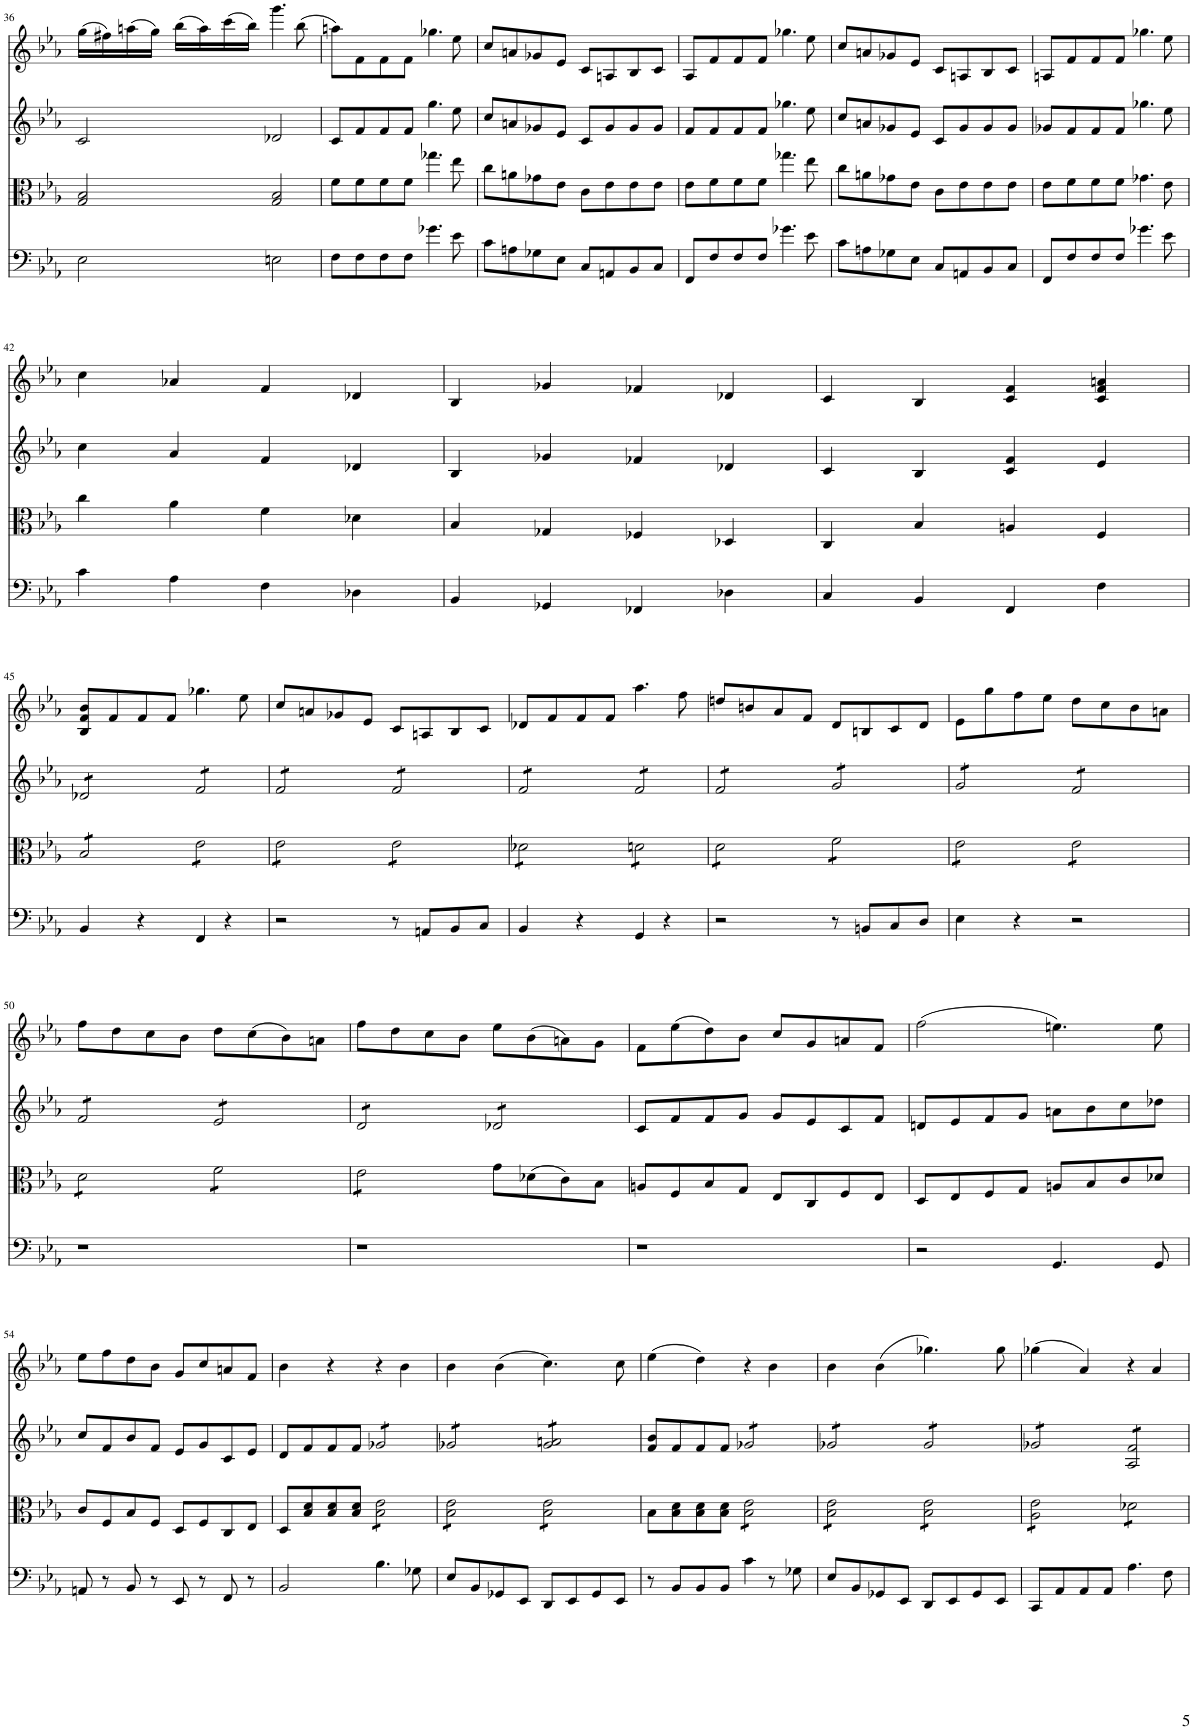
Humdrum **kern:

**kern	**kern	**kern	**kern
*part4	*part3	*part2	*part1
*staff4	*staff3	*staff2	*staff1
*I"Piano	*I"Piano	*I"Piano	*I"Piano
*I'Pno	*I'Pno	*I'Pno	*I'Pno
!!LO:PB:g=z
*clefF4	*clefC3	*clefG2	*clefG2
*k[b-e-a-]	*k[b-e-a-]	*k[b-e-a-]	*k[b-e-a-]
*M4/4	*M4/4	*M4/4	*M4/4
*met(c)	*met(c)	*met(c)	*met(c)
=36	=36	=36	=36
2E-\	2G/ 2B-/	2c/	(16gg\LL
.	.	.	16ff#X\)
.	.	.	(16aan\
.	.	.	16gg\JJ)
.	.	.	(16bb-\LL
.	.	.	16aa\)
.	.	.	(16ccc\
.	.	.	16bb-\JJ)
2En\	2G/ 2B-/	2d-X/	4.ggg\
.	.	.	(8bb-\
=37	=37	=37	=37
8F\L	8f\L	8c/L	8aan\L)
8F\	8f\	8f/	8f\
8F\	8f\	8f/	8f\
8F\J	8f\J	8f/J	8f\J
4.g-X\	4.gg-X\	4.gg\	4.gg-X\
8e-\	8ee-\	8ee-\	8ee-\
=38	=38	=38	=38
8c\L	8cc\L	8cc/L	8cc/L
8An\	8an\	8an/	8an/
8G-X\	8g-X\	8g-X/	8g-X/
8E-\J	8e-\J	8e-/J	8e-/J
8C/L	8c\L	8c/L	8c/L
8AAn/	8e-\	8g-/	8An/
8BB-/	8e-\	8g-/	8B-/
8C/J	8e-\J	8g-/J	8c/J
=39	=39	=39	=39
8FF/L	8e-\L	8f/L	8A-/L
8F/	8f\	8f/	8f/
8F/	8f\	8f/	8f/
8F/J	8f\J	8f/J	8f/J
4.g-X\	4.gg-X\	4.gg-X\	4.gg-X\
8e-\	8ee-\	8ee-\	8ee-\
=40	=40	=40	=40
8c\L	8cc\L	8cc/L	8cc/L
8An\	8an\	8an/	8an/
8G-X\	8g-X\	8g-X/	8g-X/
8E-\J	8e-\J	8e-/J	8e-/J
8C/L	8c\L	8c/L	8c/L
8AAn/	8e-\	8g-/	8An/
8BB-/	8e-\	8g-/	8B-/
8C/J	8e-\J	8g-/J	8c/J
=41	=41	=41	=41
8FF/L	8e-\L	8g-X/L	8An/L
8F/	8f\	8f/	8f/
8F/	8f\	8f/	8f/
8F/J	8f\J	8f/J	8f/J
4.g-X\	4.g-X\	4.gg-X\	4.gg-X\
8e-\	8e-\	8ee-\	8ee-\
!!LO:LB:g=z
=42	=42	=42	=42
4c\	4cc\	4cc\	4cc\
4A-\	4a-\	4a-/	4a-X/
4F\	4f\	4f/	4f/
4D-X\	4d-X\	4d-X/	4d-X/
=43	=43	=43	=43
4BB-/	4B-/	4B-/	4B-/
4GG-X/	4G-X/	4g-X/	4g-X/
4FF-X/	4F-X/	4f-X/	4f-X/
4D-X\	4D-X/	4d-X/	4d-X/
=44	=44	=44	=44
4C/	4C/	4c/	4c/
4BB-/	4B-/	4B-/	4B-/
4FF/	4An/	4c/ 4f/	4c/ 4f/
4F\	4F/	4e-/	4c/ 4f/ 4an/
!!LO:LB:g=z
=45	=45	=45	=45
*	*tremolo	*	*
*	*	*tremolo	*
4BB-/	8B-/L	8d-X/L	8B-/ 8f/ 8b-/L
.	8B-/	8d-X/	8f/
4r	8B-/	8d-X/	8f/
.	8B-/J	8d-X/J	8f/J
4FF/	8e-\L	8f/L	4.gg-X\
.	8e-\	8f/	.
4r	8e-\	8f/	.
.	8e-\J	8f/J	8ee-\
=46	=46	=46	=46
2r	8e-\L	8f/L	8cc/L
.	8e-\	8f/	8an/
.	8e-\	8f/	8g-X/
.	8e-\J	8f/J	8e-/J
8r	8e-\L	8f/L	8c/L
8AAn/L	8e-\	8f/	8An/
8BB-/	8e-\	8f/	8B-/
8C/J	8e-\J	8f/J	8c/J
=47	=47	=47	=47
4BB-/	8d-X\L	8f/L	8d-X/L
.	8d-X\	8f/	8f/
4r	8d-X\	8f/	8f/
.	8d-X\J	8f/J	8f/J
4GG/	8dn\L	8f/L	4.aa-\
.	8dn\	8f/	.
4r	8dn\	8f/	.
.	8dn\J	8f/J	8ff\
=48	=48	=48	=48
2r	8d\L	8f/L	8ddn/L
.	8d\	8f/	8bn/
.	8d\	8f/	8a-/
.	8d\J	8f/J	8f/J
8r	8f\L	8g/L	8d/L
8BBn/L	8f\	8g/	8Bn/
8C/	8f\	8g/	8c/
8D/J	8f\J	8g/J	8d/J
=49	=49	=49	=49
4E-\	8e-\L	8g/L	8e-\L
.	8e-\	8g/	8gg\
4r	8e-\	8g/	8ff\
.	8e-\J	8g/J	8ee-\J
2r	8e-\L	8f/L	8dd\L
.	8e-\	8f/	8cc\
.	8e-\	8f/	8b-\
.	8e-\J	8f/J	8an\J
!!LO:LB:g=z
=50	=50	=50	=50
1r	8d\L	8f/L	8ff\L
.	8d\	8f/	8dd\
.	8d\	8f/	8cc\
.	8d\J	8f/J	8b-\J
.	8f\L	8e-/L	8dd\L
.	8f\	8e-/	(8cc\
.	8f\	8e-/	8b-\)
.	8f\J	8e-/J	8an\J
=51	=51	=51	=51
1r	8e-\L	8d/L	8ff\L
.	8e-\	8d/	8dd\
.	8e-\	8d/	8cc\
.	8e-\J	8d/J	8b-\J
*	*Xtremolo	*	*
.	8g\L	8d-X/L	8ee-\L
.	(8d-X\	8d-X/	(8b-\
.	8c\)	8d-X/	8an\)
.	8B-\J	8d-X/J	8g\J
*	*	*Xtremolo	*
=52	=52	=52	=52
1r	8An/L	8c/L	8f\L
.	8F/	8f/	(8ee-\
.	8B-/	8f/	8dd\)
.	8G/J	8g/J	8b-\J
.	8E-/L	8g/L	8cc/L
.	8C/	8e-/	8g/
.	8F/	8c/	8an/
.	8E-/J	8f/J	8f/J
=53	=53	=53	=53
2r	8D/L	8dn/L	(2ff\
.	8E-/	8e-/	.
.	8F/	8f/	.
.	8G/J	8g/J	.
4.GG/	8An/L	8an\L	4.een\)
.	8B-/	8b-\	.
.	8c/	8cc\	.
8GG/	8d-X/J	8dd-X\J	8ee\
!!LO:LB:g=z
=54	=54	=54	=54
8AAn/	8c/L	8cc/L	8ee-\L
8r	8F/	8f/	8ff\
8BB-/	8B-/	8b-/	8dd\
8r	8F/J	8f/J	8b-\J
8EE-/	8D/L	8e-/L	8g/L
8r	8F/	8g/	8cc/
8FF/	8C/	8c/	8an/
8r	8E-/J	8e-/J	8f/J
=55	=55	=55	=55
2BB-/	8D/L	8d/L	4b-\
.	8B-/ 8d/	8f/	.
.	8B-/ 8d/	8f/	4r
.	8B-/ 8d/J	8f/J	.
*	*tremolo	*	*
*	*	*tremolo	*
4.B-\	8B-\ 8e-\L	8g-X/L	4r
.	8B-\ 8e-\	8g-X/	.
.	8B-\ 8e-\	8g-X/	4b-\
8G-X\	8B-\ 8e-\J	8g-X/J	.
=56	=56	=56	=56
8E-/L	8B-\ 8e-\L	8g-X/L	4b-\
8BB-/	8B-\ 8e-\	8g-X/	.
8GG-X/	8B-\ 8e-\	8g-X/	(4b-\
8EE-/J	8B-\ 8e-\J	8g-X/J	.
8DD/L	8B-\ 8e-\L	8g-/ 8an/L	4.cc\)
8EE-/	8B-\ 8e-\	8g-/ 8an/	.
8GG-/	8B-\ 8e-\	8g-/ 8an/	.
8EE-/J	8B-\ 8e-\J	8g-/ 8an/J	8cc\
*	*	*Xtremolo	*
*	*Xtremolo	*	*
=57	=57	=57	=57
8r	8B-\L	8f/ 8b-/L	(4ee-\
8BB-/L	8B-\ 8d\	8f/	.
8BB-/	8B-\ 8d\	8f/	4dd\)
8BB-/J	8B-\ 8d\J	8f/J	.
*	*tremolo	*	*
*	*	*tremolo	*
4c\	8B-\ 8e-\L	8g-X/L	4r
.	8B-\ 8e-\	8g-X/	.
8r	8B-\ 8e-\	8g-X/	4b-\
8G-X\	8B-\ 8e-\J	8g-X/J	.
=58	=58	=58	=58
8E-/L	8B-\ 8e-\L	8g-X/L	4b-\
8BB-/	8B-\ 8e-\	8g-X/	.
8GG-X/	8B-\ 8e-\	8g-X/	(4b-\
8EE-/J	8B-\ 8e-\J	8g-X/J	.
8DD/L	8B-\ 8e-\L	8g-/L	4.gg-X\)
8EE-/	8B-\ 8e-\	8g-/	.
8GG-/	8B-\ 8e-\	8g-/	.
8EE-/J	8B-\ 8e-\J	8g-/J	8gg-\
=59	=59	=59	=59
8CC/L	8A-\ 8e-\L	8g-X/L	(4gg-X\
8AA-/	8A-\ 8e-\	8g-X/	.
8AA-/	8A-\ 8e-\	8g-X/	4a-/)
8AA-/J	8A-\ 8e-\J	8g-X/J	.
4.A-\	8d-X\L	8A-/ 8f/L	4r
.	8d-X\	8A-/ 8f/	.
.	8d-X\	8A-/ 8f/	4a-/
8F\	8d-X\J	8A-/ 8f/J	.
*	*	*Xtremolo	*
*	*Xtremolo	*	*
=	=	=	=
*-	*-	*-	*-
